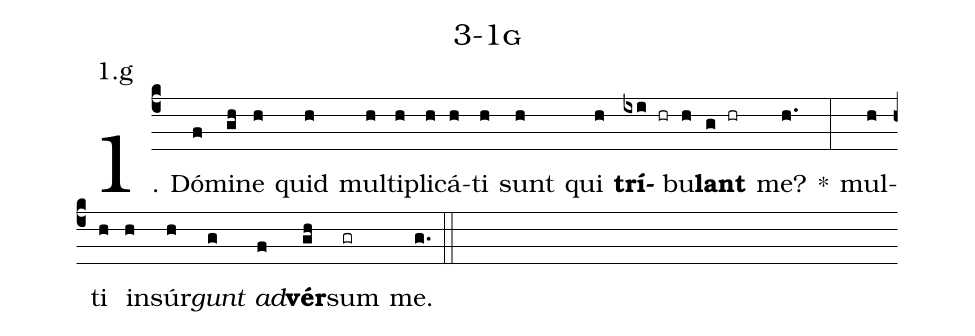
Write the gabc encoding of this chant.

name: 3-1g;
annotation: 1.g;
%%
(c4)1. Dó(f)mi(gh)ne(h) quid(h) mul(h)ti(h)pli(h)cá(h)ti(h) sunt(h) qui(h) <b>trí</b>(ixi hr)bu(h)<b>lant</b>(g hr) me?(h.) *(:) mul(h)ti(h) in(h)súr(h)<i>gunt</i>(g) <i>ad</i>(f)<b>vér</b>(gh)sum(gr) me.(g.) (::)
